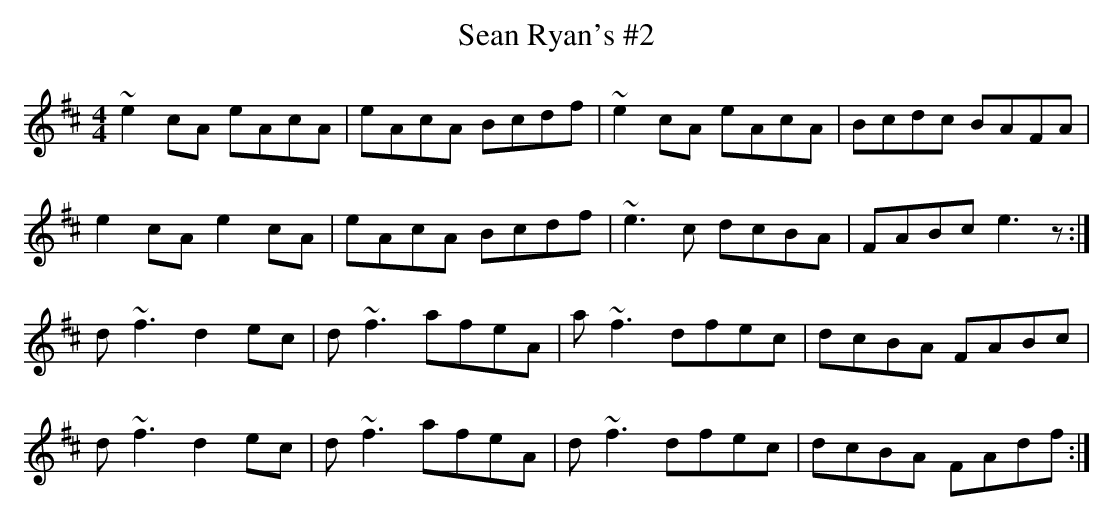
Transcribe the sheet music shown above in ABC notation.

X:1
T:Sean Ryan's #2
M:4/4
L:1/8
K:D
~e2 cA eAcA|eAcA Bcdf|~e2 cA eAcA|Bcdc BAFA|
e2 cA e2 cA|eAcA Bcdf|~e3 c  dcBA|FABc e3 z:|
d ~f3 d2 ec|d ~f3 afeA|a ~f3 dfec|dcBA FABc|
d ~f3 d2 ec|d ~f3 afeA|d ~f3 dfec|dcBA FAdf:|
